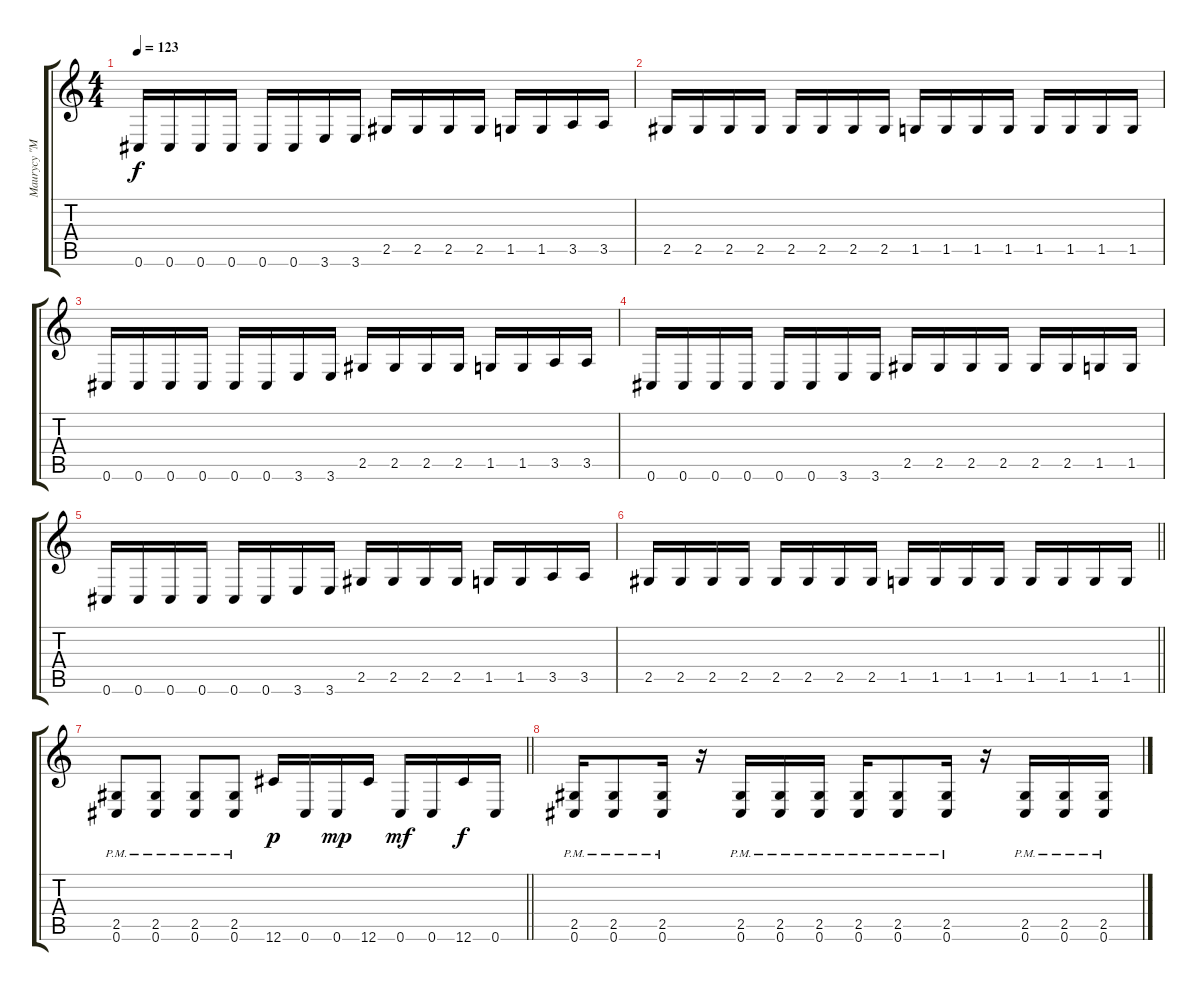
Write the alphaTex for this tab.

\track ("Maurycy \"Mauser\" Stefanowicz (Rythm)" "Maurycy \"M") {instrument overdrivenguitar}
\staff {score tabs}
\tuning (Db4 Ab3 E3 B2 Gb2 Db2) {hide}
\ts (4 4)
\tempo 123
\clef g2
\ks c
0.6.16{dy f} 0.6.16 0.6.16 0.6.16 0.6.16 0.6.16 3.6.16 3.6.16 2.5.16 2.5.16 2.5.16 2.5.16 1.5.16 1.5.16 3.5.16 3.5.16 |
2.5.16 2.5.16 2.5.16 2.5.16 2.5.16 2.5.16 2.5.16 2.5.16 1.5.16 1.5.16 1.5.16 1.5.16 1.5.16 1.5.16 1.5.16 1.5.16 |
0.6.16 0.6.16 0.6.16 0.6.16 0.6.16 0.6.16 3.6.16 3.6.16 2.5.16 2.5.16 2.5.16 2.5.16 1.5.16 1.5.16 3.5.16 3.5.16 |
0.6.16 0.6.16 0.6.16 0.6.16 0.6.16 0.6.16 3.6.16 3.6.16 2.5.16 2.5.16 2.5.16 2.5.16 2.5.16 2.5.16 1.5.16 1.5.16 |
0.6.16 0.6.16 0.6.16 0.6.16 0.6.16 0.6.16 3.6.16 3.6.16 2.5.16 2.5.16 2.5.16 2.5.16 1.5.16 1.5.16 3.5.16 3.5.16 |
\barLineRight lightlight
2.5.16 2.5.16 2.5.16 2.5.16 2.5.16 2.5.16 2.5.16 2.5.16 1.5.16 1.5.16 1.5.16 1.5.16 1.5.16 1.5.16 1.5.16 1.5.16 |
\barLineRight lightlight
(2.5{pm} 0.6{pm}).8 (2.5{pm} 0.6{pm}).8 (2.5{pm} 0.6{pm}).8 (2.5{pm} 0.6{pm}).8 12.6.16{dy p} 0.6.16 0.6.16{dy mp} 12.6.16 0.6.16{dy mf} 0.6.16 12.6.16{dy f} 0.6.16 |
(2.5{pm} 0.6{pm}).16 (2.5{pm} 0.6{pm}).8 (2.5{pm} 0.6{pm}).16 r.16 (2.5{pm} 0.6{pm}).16 (2.5{pm} 0.6{pm}).16 (2.5{pm} 0.6{pm}).16 (2.5{pm} 0.6{pm}).16 (2.5{pm} 0.6{pm}).8 (2.5{pm} 0.6{pm}).16 r.16 (2.5{pm} 0.6{pm}).16 (2.5{pm} 0.6{pm}).16 (2.5{pm} 0.6{pm}).16
